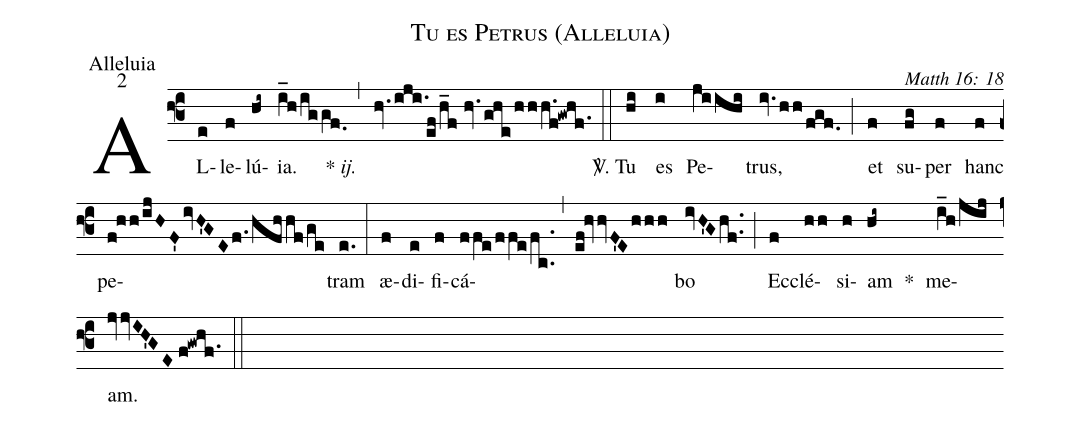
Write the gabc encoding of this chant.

name: Tu es Petrus (Alleluia);
office-part: Alleluia;
mode: 2;
commentary: Matth 16: 18;
%%
(f3) AL(e)le(f)lú(hi~)ia.(i_h/iggf.0) {*}~<i>ij.</i>(,) (hv.iji./[-0.5]ef/h_f//hv.ghe/hhh.f!gwhf.1) (::)
<sp>V/</sp>. Tu(hi) es(i) Pe(jiihi)trus,(iv.hh/fgf.) (;) et(f) su(fg)per(f) hanc(f) pe(f!hh/ijHF'ivH'GEf./hfhhf/ge)tram(e.) (:)
æ(f)di(e)fi(f)cá(ffe/ffe/fc..)(,)(ef!hvvF'Ehhh)bo(ivH'Ghf..) (;) Ec(f)clé(hh)si(h)am(hi~) *() me(i_h/jij)am.(jvvIH'GE//f!gwhf.1) (::)
